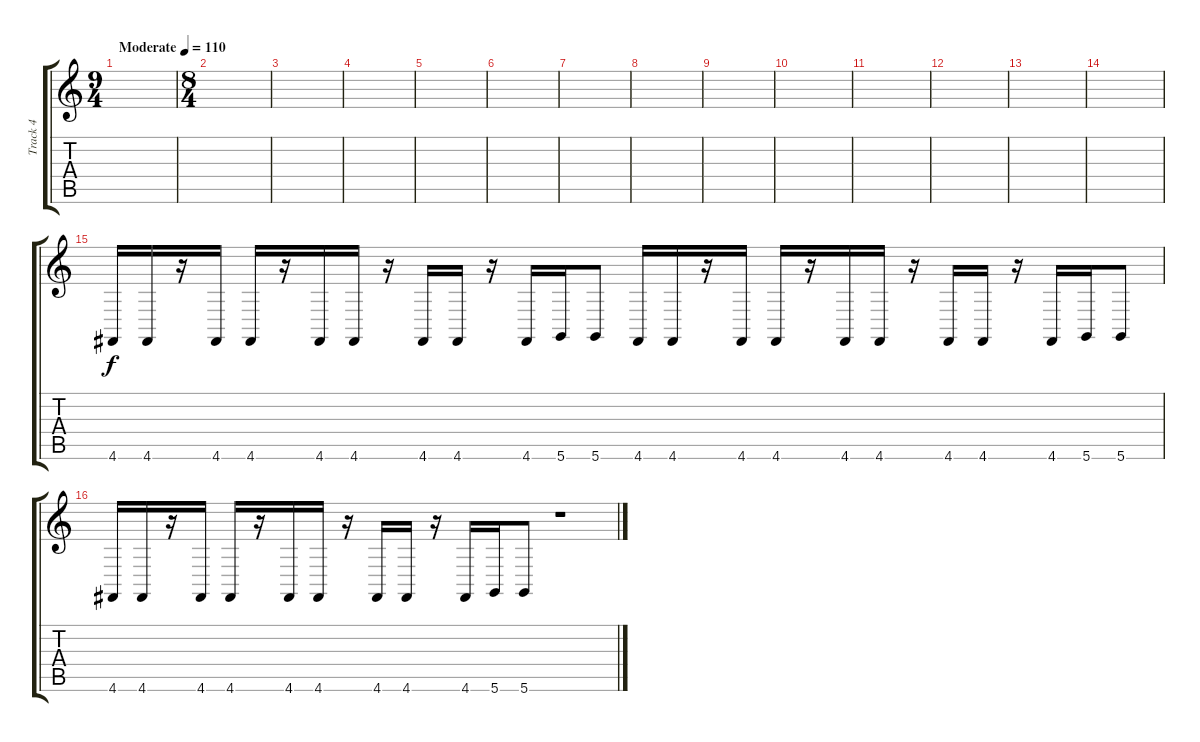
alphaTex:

\track ("Track 4" "Track 4") {instrument rockorgan}
\staff {score tabs}
\tuning (E4 B3 G3 D3 A2 D2) {hide}
\ts (9 4)
\tempo (110 "Moderate")
\clef g2
\ks c
|
\ts (8 4)
|
|
|
|
|
|
|
|
|
|
|
|
|
4.6.16 4.6.16 r.16 4.6.16 4.6.16 r.16 4.6.16 4.6.16 r.16 4.6.16 4.6.16 r.16 4.6.16 5.6.16 5.6.8 4.6.16 4.6.16 r.16 4.6.16 4.6.16 r.16 4.6.16 4.6.16 r.16 4.6.16 4.6.16 r.16 4.6.16 5.6.16 5.6.8 |
4.6.16 4.6.16 r.16 4.6.16 4.6.16 r.16 4.6.16 4.6.16 r.16 4.6.16 4.6.16 r.16 4.6.16 5.6.16 5.6.8 r.1
